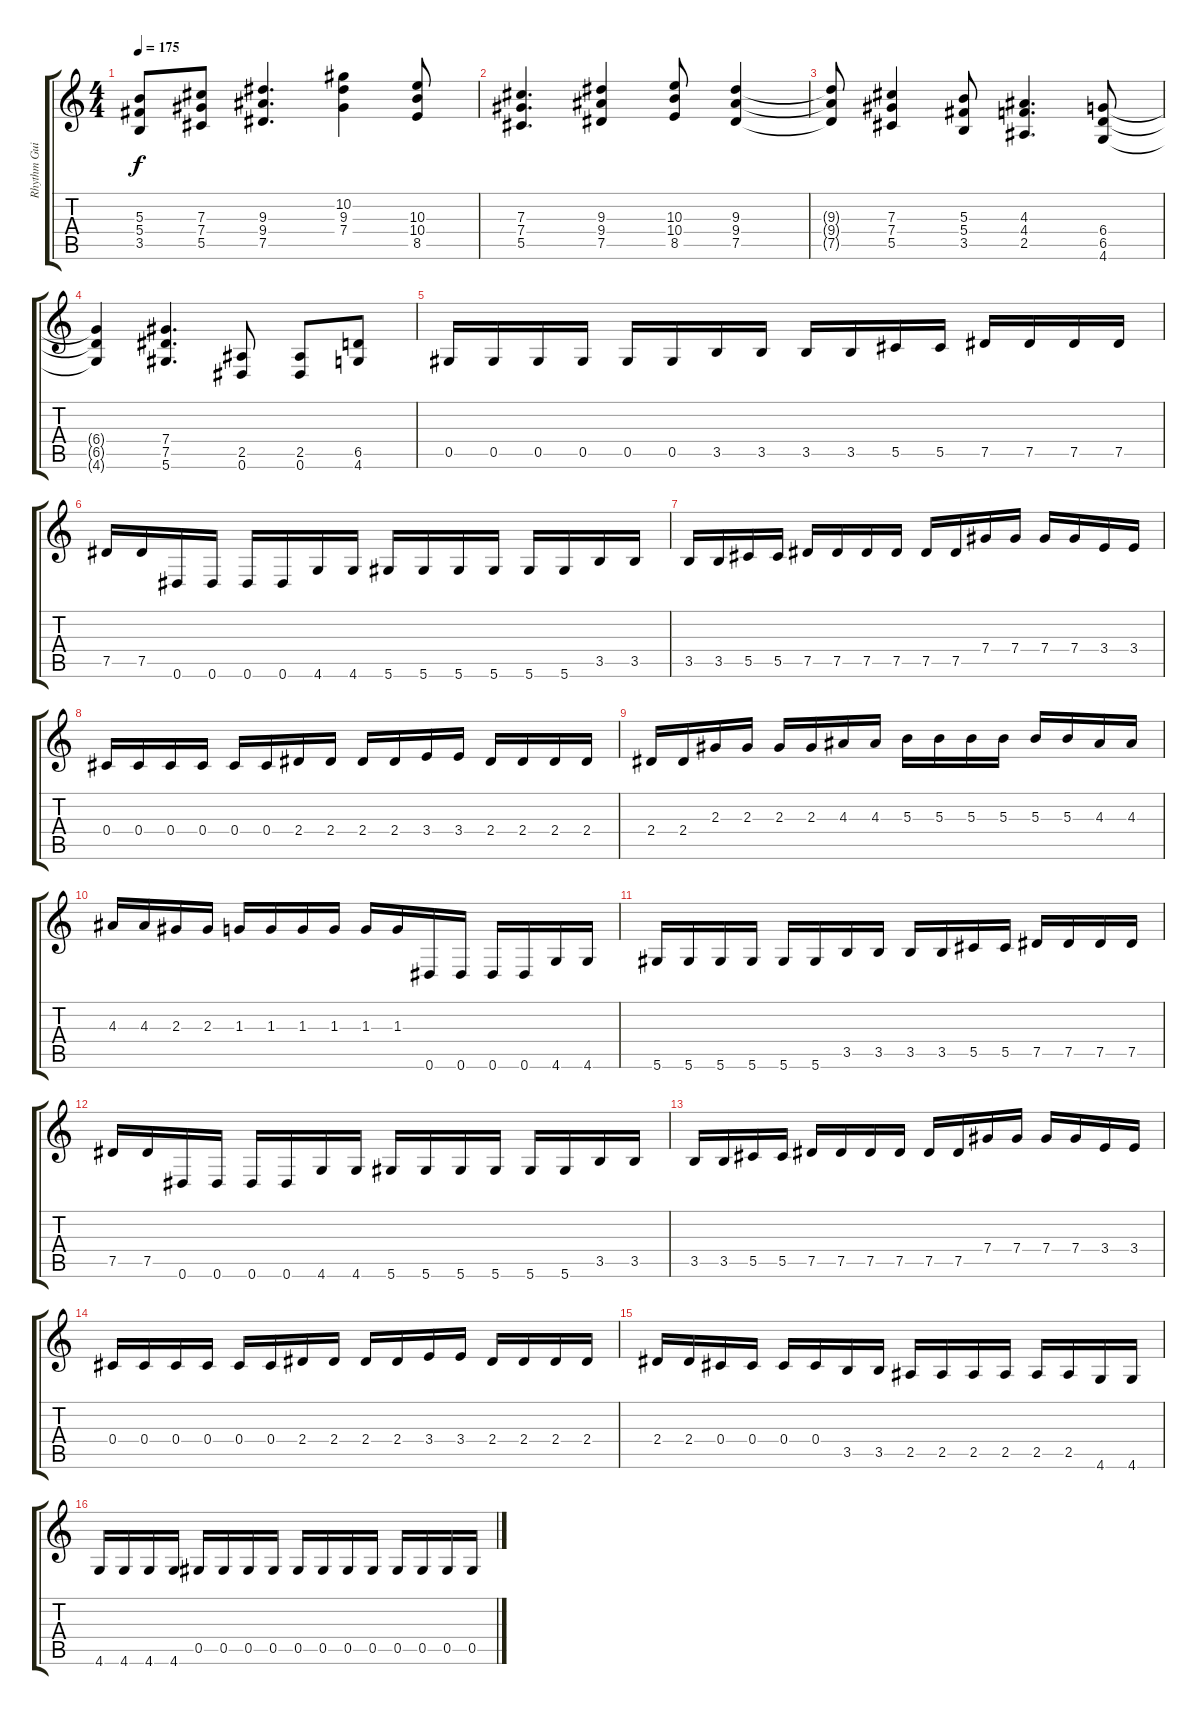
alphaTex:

\track ("Rhythm Guitar" "Rhythm Gui") {instrument distortionguitar}
\staff {score tabs}
\tuning (Eb4 Bb3 Gb3 Db3 Ab2 Eb2) {hide}
\ts (4 4)
\tempo 175
\clef g2
\ks c
(5.3{t} 5.4{t} 3.5{t}).8{dy f} (7.3 7.4 5.5).8 (9.3 9.4 7.5).4{d} (10.2 9.3 7.4).4 (10.3 10.4 8.5).8 |
(7.3 7.4 5.5).4{d} (9.3 9.4 7.5).4 (10.3 10.4 8.5).8 (9.3 9.4 7.5).4 |
(9.3{t} 9.4{t} 7.5{t}).8 (7.3 7.4 5.5).4 (5.3 5.4 3.5).8 (4.3 4.4 2.5).4{d} (6.4 6.5 4.6).8 |
(6.4{t} 6.5{t} 4.6{t}).4 (7.4 7.5 5.6).4{d} (2.5 0.6).8 (2.5 0.6).8 (6.5 4.6).8 |
0.5.16 0.5.16 0.5.16 0.5.16 0.5.16 0.5.16 3.5.16 3.5.16 3.5.16 3.5.16 5.5.16 5.5.16 7.5.16 7.5.16 7.5.16 7.5.16 |
7.5.16 7.5.16 0.6.16 0.6.16 0.6.16 0.6.16 4.6.16 4.6.16 5.6.16 5.6.16 5.6.16 5.6.16 5.6.16 5.6.16 3.5.16 3.5.16 |
3.5.16 3.5.16 5.5.16 5.5.16 7.5.16 7.5.16 7.5.16 7.5.16 7.5.16 7.5.16 7.4.16 7.4.16 7.4.16 7.4.16 3.4.16 3.4.16 |
0.4.16 0.4.16 0.4.16 0.4.16 0.4.16 0.4.16 2.4.16 2.4.16 2.4.16 2.4.16 3.4.16 3.4.16 2.4.16 2.4.16 2.4.16 2.4.16 |
2.4.16 2.4.16 2.3.16 2.3.16 2.3.16 2.3.16 4.3.16 4.3.16 5.3.16 5.3.16 5.3.16 5.3.16 5.3.16 5.3.16 4.3.16 4.3.16 |
4.3.16 4.3.16 2.3.16 2.3.16 1.3.16 1.3.16 1.3.16 1.3.16 1.3.16 1.3.16 0.6.16 0.6.16 0.6.16 0.6.16 4.6.16 4.6.16 |
5.6.16 5.6.16 5.6.16 5.6.16 5.6.16 5.6.16 3.5.16 3.5.16 3.5.16 3.5.16 5.5.16 5.5.16 7.5.16 7.5.16 7.5.16 7.5.16 |
7.5.16 7.5.16 0.6.16 0.6.16 0.6.16 0.6.16 4.6.16 4.6.16 5.6.16 5.6.16 5.6.16 5.6.16 5.6.16 5.6.16 3.5.16 3.5.16 |
3.5.16 3.5.16 5.5.16 5.5.16 7.5.16 7.5.16 7.5.16 7.5.16 7.5.16 7.5.16 7.4.16 7.4.16 7.4.16 7.4.16 3.4.16 3.4.16 |
0.4.16 0.4.16 0.4.16 0.4.16 0.4.16 0.4.16 2.4.16 2.4.16 2.4.16 2.4.16 3.4.16 3.4.16 2.4.16 2.4.16 2.4.16 2.4.16 |
2.4.16 2.4.16 0.4.16 0.4.16 0.4.16 0.4.16 3.5.16 3.5.16 2.5.16 2.5.16 2.5.16 2.5.16 2.5.16 2.5.16 4.6.16 4.6.16 |
4.6.16 4.6.16 4.6.16 4.6.16 0.5.16 0.5.16 0.5.16 0.5.16 0.5.16 0.5.16 0.5.16 0.5.16 0.5.16 0.5.16 0.5.16 0.5.16
